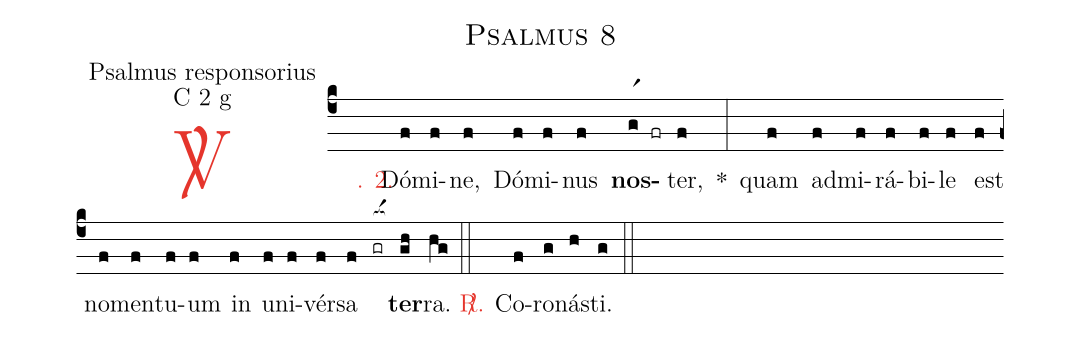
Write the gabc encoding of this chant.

name: Psalmus 8;
office-part: Psalmus responsorius;
mode: C 2 g;
%%
(c4)

<c><sp>V/</sp>. 2.</c>() Dó(f)mi(f)ne,(f) Dó(f)mi(f)nus(f) <b>nos</b>(gr1 fr)ter,(f) *(:) quam(f) ad(f)mi(f)rá(f)bi(f)le(f) est(f) no(f)men(f)tu(f)um(f) in(f) u(f)ni(f)vér(f)sa(f) <nlba>(gr[ocba:1{])<b>ter</b></nlba>(gh[ocba:0}])ra.(hg)

(::)

<nlba><c><sp>R/</sp>.</c>() Co</nlba>(f)ro(g)nás(h)ti.(g)

(::)
